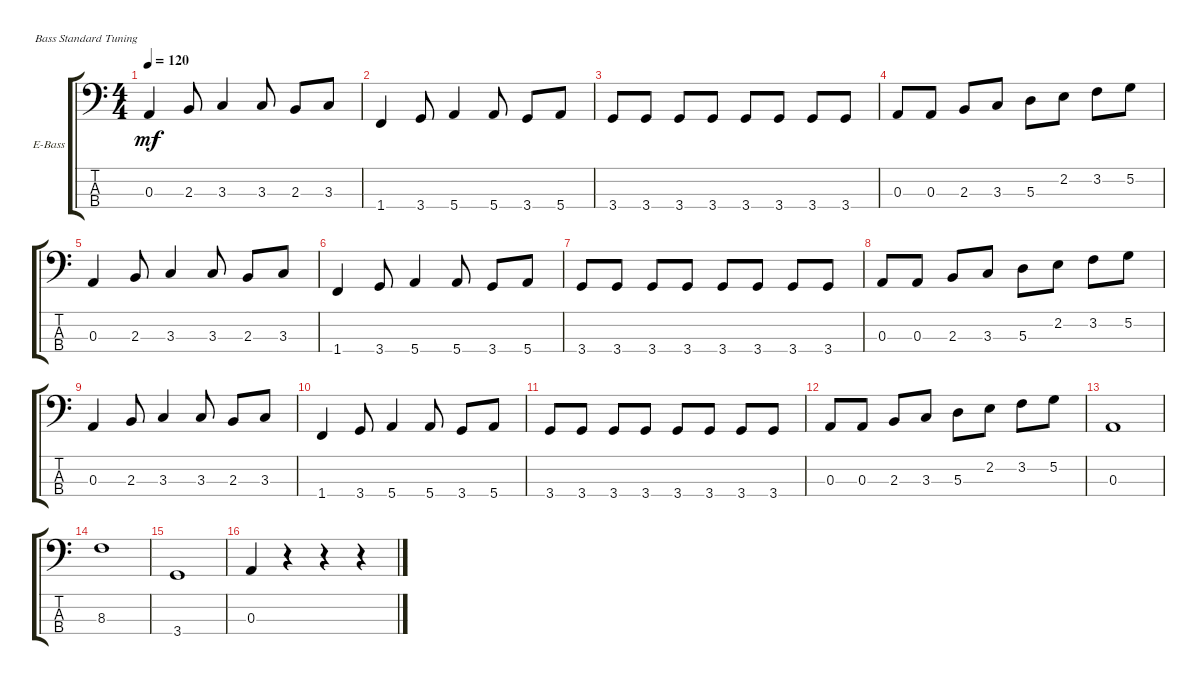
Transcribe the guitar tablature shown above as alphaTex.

\bracketExtendMode groupsimilarinstruments
\firstSystemTrackNameOrientation horizontal
\otherSystemsTrackNameOrientation horizontal
\track ("Electric Bass" "E-Bass") {instrument electricbassfinger}
\staff {score tabs}
\tuning (G2 D2 A1 E1)
\ts (4 4)
\tempo 120
\clef f4
\ks c
0.3.4{dy mf} 2.3.8 3.3.4 3.3.8 2.3.8 3.3.8 |
1.4.4 3.4.8 5.4.4 5.4.8 3.4.8 5.4.8 |
3.4.8 3.4.8 3.4.8 3.4.8 3.4.8 3.4.8 3.4.8 3.4.8 |
0.3.8 0.3.8 2.3.8 3.3.8 5.3.8 2.2.8 3.2.8 5.2.8 |
0.3.4 2.3.8 3.3.4 3.3.8 2.3.8 3.3.8 |
1.4.4 3.4.8 5.4.4 5.4.8 3.4.8 5.4.8 |
3.4.8 3.4.8 3.4.8 3.4.8 3.4.8 3.4.8 3.4.8 3.4.8 |
0.3.8 0.3.8 2.3.8 3.3.8 5.3.8 2.2.8 3.2.8 5.2.8 |
0.3.4 2.3.8 3.3.4 3.3.8 2.3.8 3.3.8 |
1.4.4 3.4.8 5.4.4 5.4.8 3.4.8 5.4.8 |
3.4.8 3.4.8 3.4.8 3.4.8 3.4.8 3.4.8 3.4.8 3.4.8 |
0.3.8 0.3.8 2.3.8 3.3.8 5.3.8 2.2.8 3.2.8 5.2.8 |
0.3.1 |
8.3.1 |
3.4.1 |
0.3.4 r.4 r.4 r.4
